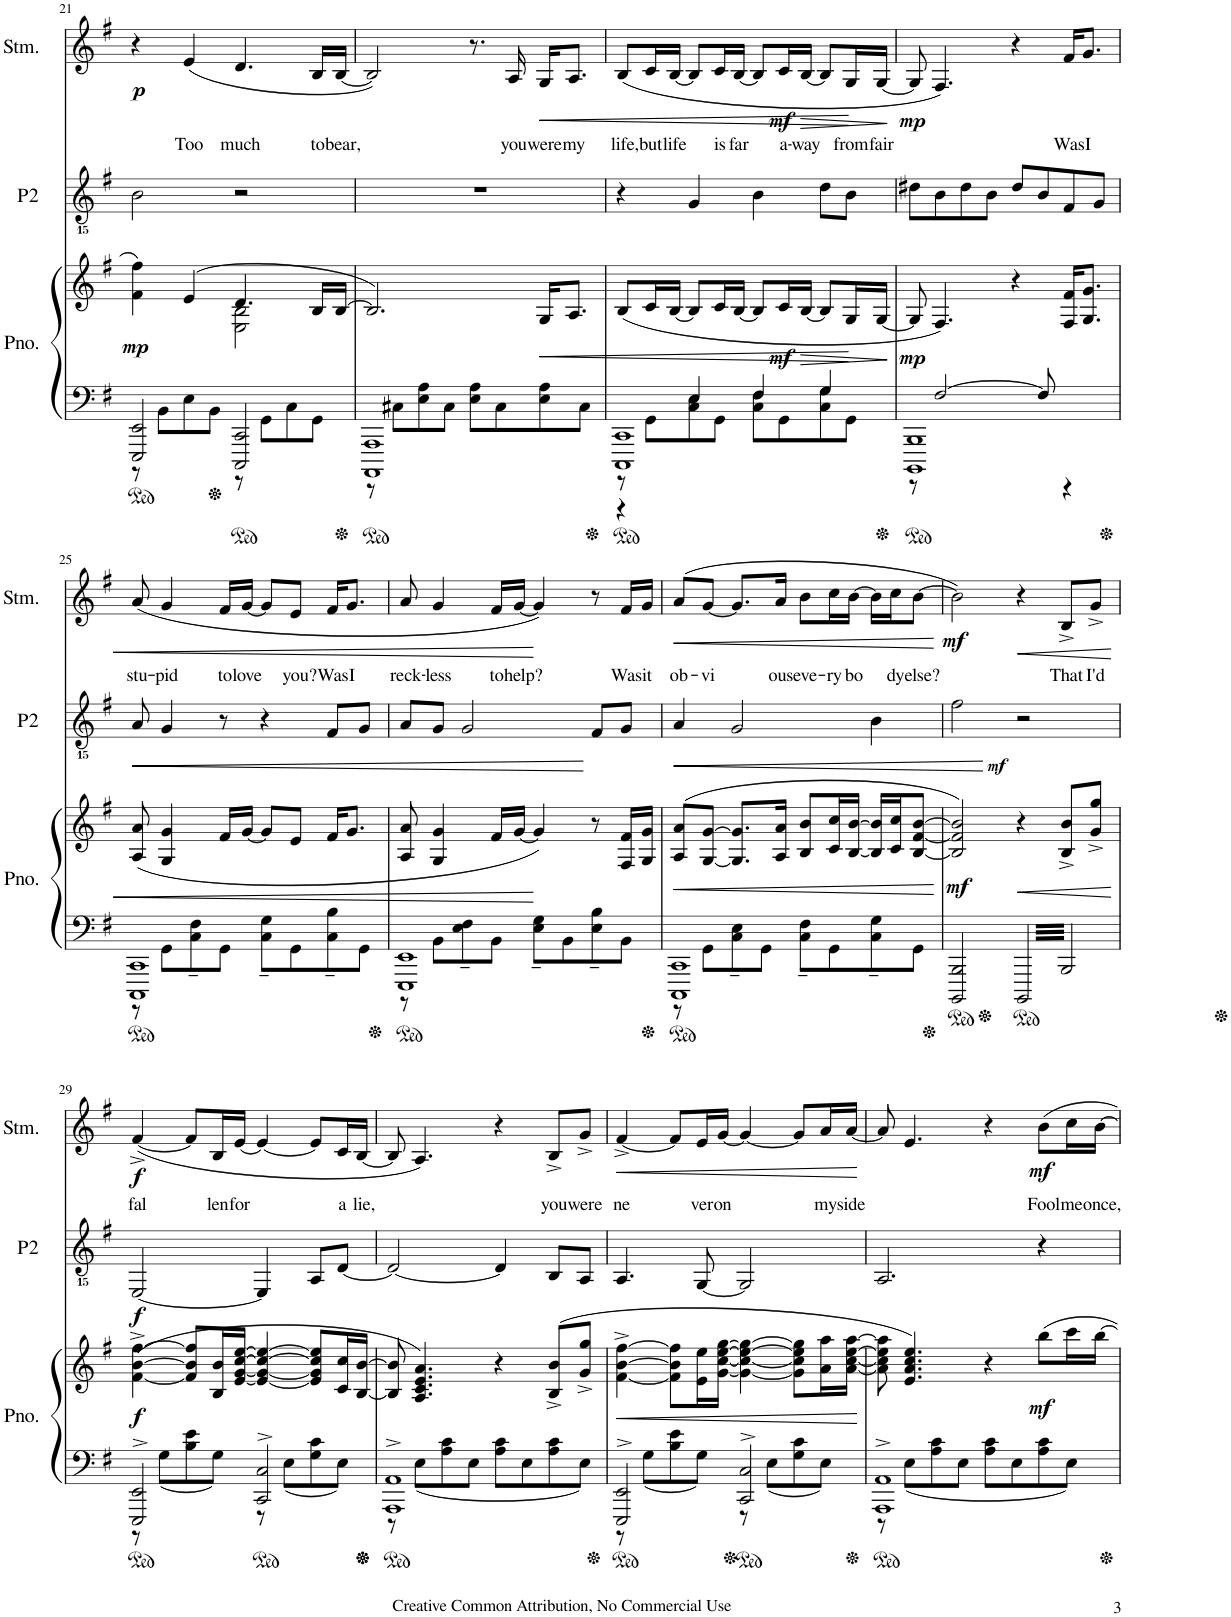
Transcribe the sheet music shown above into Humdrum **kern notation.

**kern	**kern	**dynam	**kern	**dynam	**kern	**text	**dynam
*part3	*part3	*part3	*part2	*part2	*part1	*part1	*part1
*staff4	*staff3	*staff3/4	*staff2	*staff2	*staff1	*staff1	*staff1
*I"Piano	*	*	*I"Partij 2	*	*I"Stem	*	*
*I'Pno.	*	*	*I'P2	*	*I'Stm.	*	*
!!LO:PB:g=z
*clefG2	*clefG2	*	*clefGvv2	*	*clefG2	*	*
*k[f#]	*k[f#]	*	*k[f#]	*	*k[f#]	*	*
*M4/4	*M4/4	*	*M4/4	*	*M4/4	*	*
*met(c)	*met(c)	*	*met(c)	*	*met(c)	*	*
=21	=21	=21	=21	=21	=21	=21	=21
*^	*^	*	*	*	*	*	*
!	!	!	!	!LO:DY:b	!	!	!	!	!LO:DY:b
2EEE/ 2EE/	8r	4f#\ 4ff#\	2ryy	mp	2BB\	.	4r	.	p
.	8BB\L	.	.	.	.	.	.	.	.
!	!	!	!	!	!	!	!	!LO:LY:b	!
.	8E\	(>4e/	.	.	.	.	(4e/	Too	.
.	8BB\J	.	.	.	.	.	.	.	.
!	!	!	!	!	!	!	!	!LO:LY:b	!
2CCC/ 2CC/	8r	4.d/	2E\ 2B\	.	2r	.	4.d/	much	.
.	8GG\L	.	.	.	.	.	.	.	.
.	8C\	.	.	.	.	.	.	.	.
!	!	!	!	!	!	!	!	!LO:LY:b	!
.	8GG\J	16B/LL	.	.	.	.	16B/LL	to	.
!	!	!	!	!	!	!	!	!LO:LY:b	!
.	.	[16B/JJ	.	.	.	.	[16B/JJ	bear,	.
*	*	*v	*v	*	*	*	*	*	*
=22	=22	=22	=22	=22	=22	=22	=22	=22
1AAAA 1AAA	8r	2.B/])	.	1r	.	2B/])	.	.
.	8C#X\L	.	.	.	.	.	.	.
.	8E\ 8A\	.	.	.	.	.	.	.
.	8C#\J	.	.	.	.	.	.	.
.	8E\ 8A\L	.	.	.	.	8.r	.	.
.	8C#\	.	.	.	.	.	.	.
!	!	!	!	!	!	!	!LO:LY:b	!
.	.	.	.	.	.	16A/	you	.
!	!	!	!LO:HP:b	!	!	!	!LO:LY:b	!LO:HP:b
.	8E\ 8A\	16G/KL	<	.	.	16G/KL	were	<
!	!	!	!	!	!	!	!LO:LY:b	!
.	.	8.A/J	.	.	.	8.A/J	my	.
.	8C#\J	.	.	.	.	.	.	.
*v	*v	*	*	*	*	*	*	*
.	.	[	.	.	.	.	[
=23	=23	=23	=23	=23	=23	=23	=23
*^	*	*	*	*	*	*	*
*	*^	*	*	*	*	*	*	*
!	!	!	!	!	!	!	!	!LO:LY:b	!
1CCC 1CC	8r	4r	(8B/L	.	4r	.	(8B/L	life,	.
!	!	!	!	!	!	!	!	!LO:LY:b	!
.	8GG\L	.	16c/L	.	.	.	16c/L	but	.
!	!	!	!	!	!	!	!	!LO:LY:b	!
.	.	.	[16B/JJ	.	.	.	[16B/JJ	life	.
.	8C\ 8E\	4E/	8B/L]	.	4GG/	.	8B/L]	.	.
!	!	!	!	!	!	!	!	!LO:LY:b	!
.	8GG\J	.	16c/L	.	.	.	16c/L	is	.
!	!	!	!	!	!	!	!	!LO:LY:b	!
.	.	.	[16B/JJ	.	.	.	[16B/JJ	far	.
.	8C\ 8F#\L	4F#/	8B/L]	.	4BB\	.	8B/L]	.	.
!	!	!	!	!LO:HP:b	!	!	!	!LO:LY:b	!LO:HP:b
!	!	!	!	!LO:DY:n=1:b	!	!	!	!	!LO:DY:n=1:b
.	8GG\	.	16c/L	> mf	.	.	16c/L	a-	> mf
!	!	!	!	!	!	!	!	!LO:LY:b	!
.	.	.	[16B/JJ	.	.	.	[16B/JJ	-way	.
.	8C\ 8G\	4G/	8B/L]	.	8D\L	.	8B/L]	.	.
!	!	!	!	!	!	!	!	!LO:LY:b	!
.	8GG\J	.	16G/L	.	8BB\J	.	16G/L	from	.
!	!	!	!	!	!	!	!	!LO:LY:b	!
.	.	.	[16G/JJ	.	.	.	[16G/JJ	fair	.
*v	*v	*v	*	*	*	*	*	*	*
.	.	]	.	.	.	.	]
=24	=24	=24	=24	=24	=24	=24	=24
*^	*	*	*	*	*	*	*
!	!	!	!LO:DY:b	!	!	!	!	!LO:DY:b
1BBBB 1BBB	8r	8G/]	mp	8D#X\L	.	8G/]	.	mp
.	[2F#/	4.F#/)	.	8BB\	.	4.F#/)	.	.
.	.	.	.	8D#\	.	.	.	.
.	.	.	.	8BB\J	.	.	.	.
.	.	4r	.	8D#/L	.	4r	.	.
.	8F#/]	.	.	8BB/	.	.	.	.
!	!	!	!	!	!	!	!LO:LY:b	!
.	4r	16F#/ 16f#/KL	.	8FF#/	.	16f#/KL	Was	.
!	!	!	!	!	!	!	!LO:LY:b	!
.	.	8.G/ 8.g/J	.	.	.	8.g/J	I	.
.	.	.	.	8GG/J	.	.	.	.
!!LO:LB:g=z
=25	=25	=25	=25	=25	=25	=25	=25	=25
!	!	!	!LO:HP:b	!	!LO:HP:b	!	!LO:LY:b	!LO:HP:b
1CCC 1CC	8r	(8A/ 8a/	<	8AA/	<	(8a/	stu-	<
!	!	!	!	!	!	!	!LO:LY:b	!
.	8GG\L	4G/ 4g/	.	4GG/	.	4g/	-pid	.
.	8C\~ 8F#\~	.	.	.	.	.	.	.
!	!	!	!	!	!	!	!LO:LY:b	!
.	8GG\J	16f#/LL	.	8r	.	16f#/LL	to	.
!	!	!	!	!	!	!	!LO:LY:b	!
.	.	[16g/JJ	.	.	.	[16g/JJ	love	.
.	8C\~ 8G\~L	8g/L]	.	4r	.	8g/L]	.	.
!	!	!	!	!	!	!	!LO:LY:b	!
.	8GG\	8e/J	.	.	.	8e/J	you?	.
!	!	!	!	!	!	!	!LO:LY:b	!
.	8C\~ 8B\~	16f#/KL	.	8FF#/L	.	16f#/KL	Was	.
!	!	!	!	!	!	!	!LO:LY:b	!
.	.	8.g/J	.	.	.	8.g/J	I	.
.	8GG\J	.	.	8GG/J	.	.	.	.
=26	=26	=26	=26	=26	=26	=26	=26	=26
!	!	!	!	!	!	!	!LO:LY:b	!
1EEE 1EE	8r	8A/ 8a/	.	8AA/L	.	8a/	reck-	.
!	!	!	!	!	!	!	!LO:LY:b	!
.	8BB\L	4G/ 4g/	.	8GG/J	.	4g/	-less	.
.	8E\~ 8F#\~	.	.	2GG/	.	.	.	.
!	!	!	!	!	!	!	!LO:LY:b	!
.	8BB\J	16f#/LL	.	.	.	16f#/LL	to	.
!	!	!	!	!	!	!	!LO:LY:b	!
.	.	[16g/JJ	[	.	.	[16g/JJ	help?	[
.	8E\~ 8G\~L	4g/])	.	.	.	4g/])	.	.
.	8BB\	.	.	.	.	.	.	.
.	8E\~ 8B\~	8r	.	8FF#/L	[	8r	.	.
!	!	!	!	!	!	!	!LO:LY:b	!
.	8BB\J	16F#/ 16f#/LL	.	8GG/J	.	16f#/LL	Was	.
!	!	!	!	!	!	!	!LO:LY:b	!
.	.	16G/ 16g/JJ	.	.	.	16g/JJ	it	.
=27	=27	=27	=27	=27	=27	=27	=27	=27
!	!	!	!LO:HP:b	!	!LO:HP:b	!	!LO:LY:b	!LO:HP:b
1CCC 1CC	8r	(>8A/ 8a/L	<	4AA/	<	(>8a/L	ob-	<
!	!	!	!	!	!	!	!LO:LY:b	!
.	8GG\L	[8G/ [8g/J	.	.	.	[8g/J	-vi	.
.	8C\~ 8E\~	8.G/] 8.g/]L	.	2GG/	.	8.g/L]	.	.
.	8GG\J	.	.	.	.	.	.	.
!	!	!	!	!	!	!	!LO:LY:b	!
.	.	16A/ 16a/Jk	.	.	.	16a/Jk	ous	.
!	!	!	!	!	!	!	!LO:LY:b	!
.	8C\~ 8F#\~L	8B/ 8b/L	.	.	.	8b\L	eve-	.
!	!	!	!	!	!	!	!LO:LY:b	!
.	8GG\	16c/ 16cc/L	.	.	.	16cc\L	-ry	.
!	!	!	!	!	!	!	!LO:LY:b	!
.	.	[16B/ [16b/JJ	.	.	.	[16b\JJ	bo	.
.	8C\~ 8G\~	16B/] 16b/]LL	.	4BB\	.	16b\LL]	.	.
!	!	!	!	!	!	!	!LO:LY:b	!
.	.	16c/ 16cc/J	.	.	.	16cc\J	dy	.
!	!	!	!	!	!	!	!LO:LY:b	!
.	8GG\J	[8B/ [8f#/ [8b/J	.	.	.	[8b\J	else?	.
*v	*v	*	*	*	*	*	*	*
.	.	[	.	.	.	.	[
=28	=28	=28	=28	=28	=28	=28	=28
!	!	!LO:DY:b	!	!	!	!	!LO:DY:b
2BBBB/ 2BBB/	2B/] 2f#/] 2b/])	mf	2F#\	.	2b\])	.	mf
!	!	!LO:HP:b	!	!LO:DY:n=1:b	!	!	!LO:HP:b
6.BBBB/	4r	<	2r	[ mf	4r	.	<
!	!	!	!	!	!	!LO:LY:b	!
6.BBB/	8B/^ 8b/^L	.	.	.	8B^/L	That	.
!	!	!	!	!	!	!LO:LY:b	!
.	8g/^ 8gg/^J	.	.	.	8g^/J	I'd	.
.	.	[	.	.	.	.	[
!!LO:LB:g=z
=29	=29	=29	=29	=29	=29	=29	=29
*^	*	*	*	*	*	*	*
!	!	!	!LO:DY:b	!	!LO:DY:b	!	!LO:LY:b	!LO:DY:b
2EEE/^ 2EE/^	8r	([4f#\^ [4b\^ [4ff#\^	f	[2EEE/	f	([4f#^/	fal	f
.	8G\L	.	.	.	.	.	.	.
.	8B\ 8e\	8f#/] 8b/] 8ff#/]L	.	.	.	8f#/L]	.	.
!	!	!	!	!	!	!	!LO:LY:b	!
.	8G\J	16B/ 16b/L	.	.	.	16B/L	len	.
!	!	!	!	!	!	!	!LO:LY:b	!
.	.	[16e/ [16g/ [16cc/ [16ee/JJ	.	.	.	[16e/JJ	for	.
2CC/^ 2C/^	8r	4e/_ 4g/_ 4cc/_ 4ee/_	.	4EEE/]	.	4e/_	.	.
.	8E\L	.	.	.	.	.	.	.
.	8G\ 8c\	8e/] 8g/] 8cc/] 8ee/]L	.	8AAA/L	.	8e/L]	.	.
!	!	!	!	!	!	!	!LO:LY:b	!
.	8E\J	16c/ 16cc/L	.	[8DD/J	.	16c/L	a	.
!	!	!	!	!	!	!	!LO:LY:b	!
.	.	[16B/ [16b/JJ	.	.	.	[16B/JJ	lie,	.
=30	=30	=30	=30	=30	=30	=30	=30	=30
1AAA^ 1AA^	8r	8B/] 8b/]	.	2DD/_	.	8B/]	.	.
.	8E\L	4.A/ 4.c/ 4.e/ 4.a/)	.	.	.	4.A/)	.	.
.	8A\ 8c\	.	.	.	.	.	.	.
.	8E\J	.	.	.	.	.	.	.
.	8A\ 8c\L	4r	.	4DD/]	.	4r	.	.
.	8E\	.	.	.	.	.	.	.
!	!	!	!	!	!	!	!LO:LY:b	!
.	8A\ 8c\	(8B/^ 8b/^L	.	8BBB/L	.	8B^/L	you	.
!	!	!	!	!	!	!	!LO:LY:b	!
.	8E\J	8g/^ 8gg/^J	.	8AAA/J	.	8g^/J	were	.
=31	=31	=31	=31	=31	=31	=31	=31	=31
!	!	!	!LO:HP:b	!	!	!	!LO:LY:b	!LO:HP:b
2EEE/^ 2EE/^	8r	[4f#\^ [4b\^ [4ff#\^	<	4.AAA/	.	[4f#^/	ne	<
.	8G\L	.	.	.	.	.	.	.
.	8B\ 8e\	8f#\] 8b\] 8ff#\]L	.	.	.	8f#/L]	.	.
!	!	!	!	!	!	!	!LO:LY:b	!
.	8G\J	16e\ 16ee\L	.	[8GGG/	.	16e/L	ver	.
!	!	!	!	!	!	!	!LO:LY:b	!
.	.	[16g\ [16cc\ [16ee\ [16gg\JJ	.	.	.	[16g/JJ	on	.
2CC/^ 2C/^	8r	4g\_ 4cc\_ 4ee\_ 4gg\_	.	2GGG/]	.	4g/_	.	.
.	8E\L	.	.	.	.	.	.	.
.	8G\ 8c\	8g\] 8cc\] 8ee\] 8gg\]L	.	.	.	8g/L]	.	.
!	!	!	!	!	!	!	!LO:LY:b	!
.	8E\J	16a\ 16aa\L	.	.	.	16a/L	my	.
!	!	!	!	!	!	!	!LO:LY:b	!
.	.	[16a\ [16cc\ [16ee\ [16aa\JJ	.	.	.	[16a/JJ	side	.
*v	*v	*	*	*	*	*	*	*
.	.	[	.	.	.	.	[
=32	=32	=32	=32	=32	=32	=32	=32
*^	*	*	*	*	*	*	*
1AAA^ 1AA^	8r	8a\] 8cc\] 8ee\] 8aa\]	.	2.AAA/	.	8a/]	.	.
.	8E\L	4.e/ 4.a/ 4.cc/ 4.ee/)	.	.	.	4.e/	.	.
.	8A\ 8c\	.	.	.	.	.	.	.
.	8E\J	.	.	.	.	.	.	.
.	8A\ 8c\L	4r	.	.	.	4r	.	.
.	8E\	.	.	.	.	.	.	.
!	!	!	!LO:DY:b	!	!	!	!LO:LY:b	!LO:DY:b
.	8A\ 8c\	8bb\L	mf	4r	.	8b\L	Fool	mf
!	!	!	!	!	!	!	!LO:LY:b	!
.	8E\J	16ccc\L	.	.	.	16cc\L	me	.
!	!	!	!	!	!	!	!LO:LY:b	!
.	.	[16bb\JJ	.	.	.	[16b\JJ	once,	.
*v	*v	*	*	*	*	*	*	*
=	=	=	=	=	=	=	=
*-	*-	*-	*-	*-	*-	*-	*-
